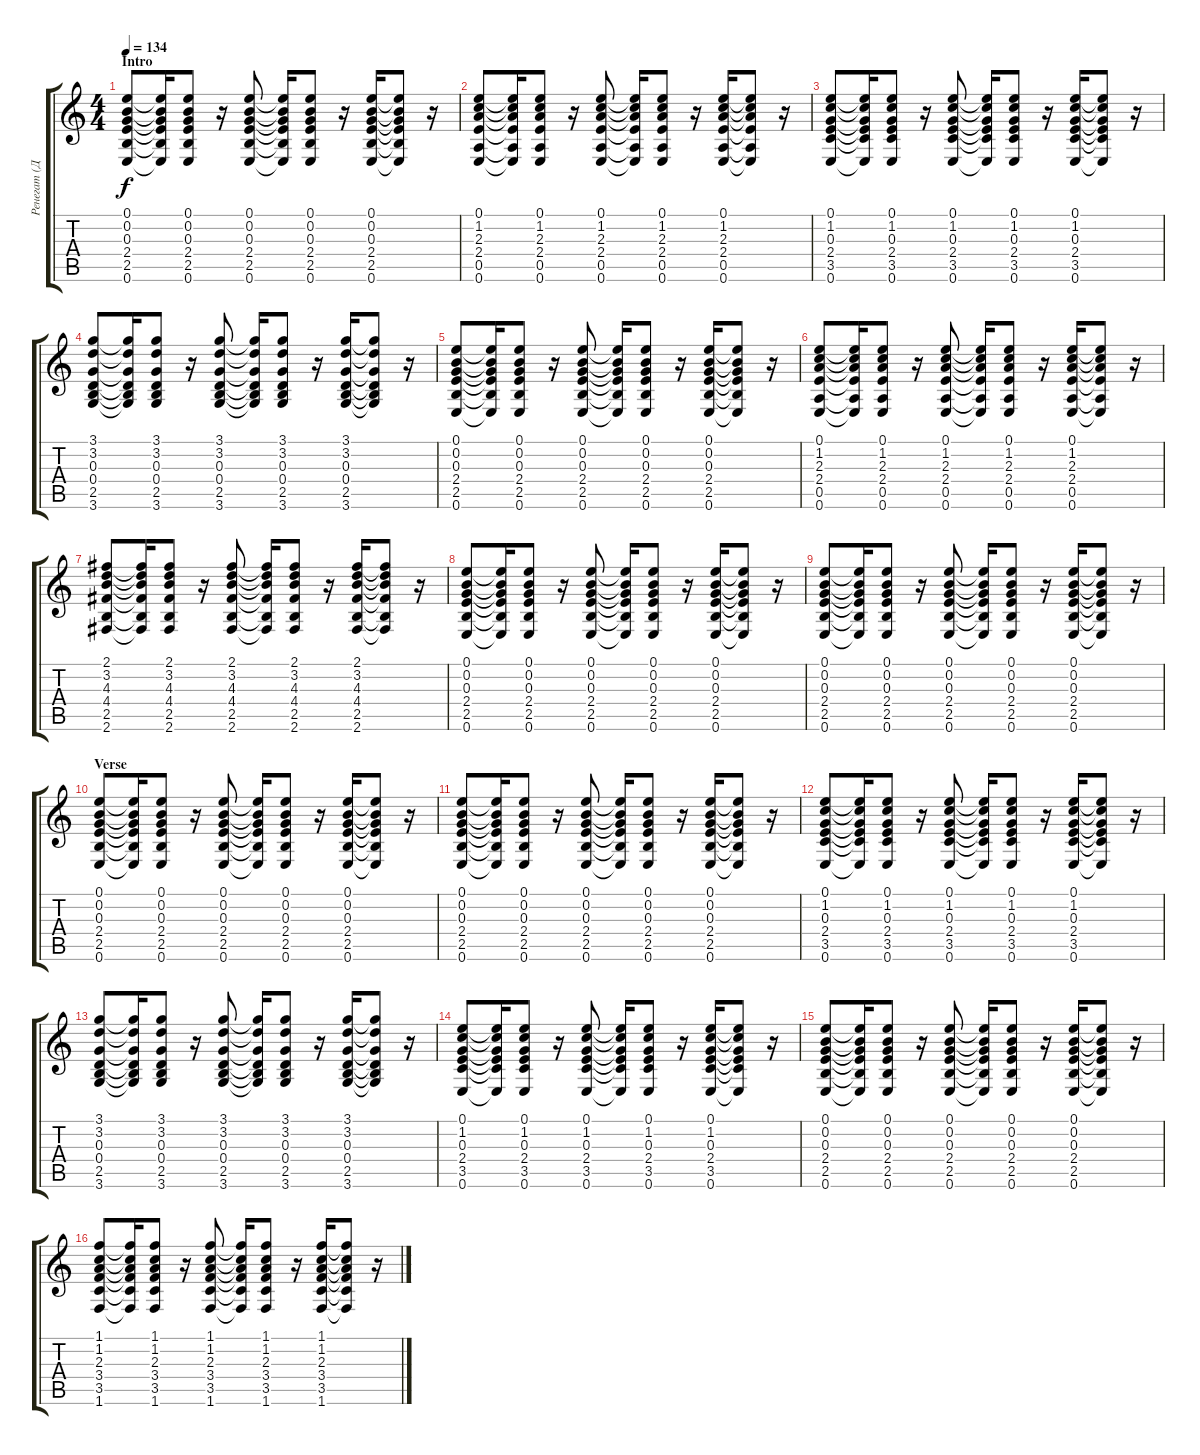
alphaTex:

\track ("Ренегат (Дублёр)" "Ренегат (Д") {instrument electricguitarmuted}
\staff {score tabs}
\tuning (E4 B3 G3 D3 A2 E2) {hide}
\ts (4 4)
\section ("" "Intro")
\tempo 134
\clef g2
\ks c
(0.1 0.2 0.3 2.4 2.5 0.6).8{dy f instrument electricguitarmuted} (0.1{t} 0.2{t} 0.3{t} 2.4{t} 2.5{t} 0.6{t}).16 (0.1 0.2 0.3 2.4 2.5 0.6).8 r.16 (0.1 0.2 0.3 2.4 2.5 0.6).8 (0.1{t} 0.2{t} 0.3{t} 2.4{t} 2.5{t} 0.6{t}).16 (0.1 0.2 0.3 2.4 2.5 0.6).8 r.16 (0.1 0.2 0.3 2.4 2.5 0.6).16 (0.1{t} 0.2{t} 0.3{t} 2.4{t} 2.5{t} 0.6{t}).8 r.16 |
(0.1 1.2 2.3 2.4 0.5 0.6).8 (0.1{t} 1.2{t} 2.3{t} 2.4{t} 0.5{t} 0.6{t}).16 (0.1 1.2 2.3 2.4 0.5 0.6).8 r.16 (0.1 1.2 2.3 2.4 0.5 0.6).8 (0.1{t} 1.2{t} 2.3{t} 2.4{t} 0.5{t} 0.6{t}).16 (0.1 1.2 2.3 2.4 0.5 0.6).8 r.16 (0.1 1.2 2.3 2.4 0.5 0.6).16 (0.1{t} 1.2{t} 2.3{t} 2.4{t} 0.5{t} 0.6{t}).8 r.16 |
(0.1 1.2 0.3 2.4 3.5 0.6).8 (0.1{t} 1.2{t} 0.3{t} 2.4{t} 3.5{t} 0.6{t}).16 (0.1 1.2 0.3 2.4 3.5 0.6).8 r.16 (0.1 1.2 0.3 2.4 3.5 0.6).8 (0.1{t} 1.2{t} 0.3{t} 2.4{t} 3.5{t} 0.6{t}).16 (0.1 1.2 0.3 2.4 3.5 0.6).8 r.16 (0.1 1.2 0.3 2.4 3.5 0.6).16 (0.1{t} 1.2{t} 0.3{t} 2.4{t} 3.5{t} 0.6{t}).8 r.16 |
(3.1 3.2 0.3 0.4 2.5 3.6).8 (3.1{t} 3.2{t} 0.3{t} 0.4{t} 2.5{t} 3.6{t}).16 (3.1 3.2 0.3 0.4 2.5 3.6).8 r.16 (3.1 3.2 0.3 0.4 2.5 3.6).8 (3.1{t} 3.2{t} 0.3{t} 0.4{t} 2.5{t} 3.6{t}).16 (3.1 3.2 0.3 0.4 2.5 3.6).8 r.16 (3.1 3.2 0.3 0.4 2.5 3.6).16 (3.1{t} 3.2{t} 0.3{t} 0.4{t} 2.5{t} 3.6{t}).8 r.16 |
(0.1 0.2 0.3 2.4 2.5 0.6).8 (0.1{t} 0.2{t} 0.3{t} 2.4{t} 2.5{t} 0.6{t}).16 (0.1 0.2 0.3 2.4 2.5 0.6).8 r.16 (0.1 0.2 0.3 2.4 2.5 0.6).8 (0.1{t} 0.2{t} 0.3{t} 2.4{t} 2.5{t} 0.6{t}).16 (0.1 0.2 0.3 2.4 2.5 0.6).8 r.16 (0.1 0.2 0.3 2.4 2.5 0.6).16 (0.1{t} 0.2{t} 0.3{t} 2.4{t} 2.5{t} 0.6{t}).8 r.16 |
(0.1 1.2 2.3 2.4 0.5 0.6).8 (0.1{t} 1.2{t} 2.3{t} 2.4{t} 0.5{t} 0.6{t}).16 (0.1 1.2 2.3 2.4 0.5 0.6).8 r.16 (0.1 1.2 2.3 2.4 0.5 0.6).8 (0.1{t} 1.2{t} 2.3{t} 2.4{t} 0.5{t} 0.6{t}).16 (0.1 1.2 2.3 2.4 0.5 0.6).8 r.16 (0.1 1.2 2.3 2.4 0.5 0.6).16 (0.1{t} 1.2{t} 2.3{t} 2.4{t} 0.5{t} 0.6{t}).8 r.16 |
(2.1 3.2 4.3 4.4 2.5 2.6).8 (2.1{t} 3.2{t} 4.3{t} 4.4{t} 2.5{t} 2.6{t}).16 (2.1 3.2 4.3 4.4 2.5 2.6).8 r.16 (2.1 3.2 4.3 4.4 2.5 2.6).8 (2.1{t} 3.2{t} 4.3{t} 4.4{t} 2.5{t} 2.6{t}).16 (2.1 3.2 4.3 4.4 2.5 2.6).8 r.16 (2.1 3.2 4.3 4.4 2.5 2.6).16 (2.1{t} 3.2{t} 4.3{t} 4.4{t} 2.5{t} 2.6{t}).8 r.16 |
(0.1 0.2 0.3 2.4 2.5 0.6).8 (0.1{t} 0.2{t} 0.3{t} 2.4{t} 2.5{t} 0.6{t}).16 (0.1 0.2 0.3 2.4 2.5 0.6).8 r.16 (0.1 0.2 0.3 2.4 2.5 0.6).8 (0.1{t} 0.2{t} 0.3{t} 2.4{t} 2.5{t} 0.6{t}).16 (0.1 0.2 0.3 2.4 2.5 0.6).8 r.16 (0.1 0.2 0.3 2.4 2.5 0.6).16 (0.1{t} 0.2{t} 0.3{t} 2.4{t} 2.5{t} 0.6{t}).8 r.16 |
(0.1 0.2 0.3 2.4 2.5 0.6).8 (0.1{t} 0.2{t} 0.3{t} 2.4{t} 2.5{t} 0.6{t}).16 (0.1 0.2 0.3 2.4 2.5 0.6).8 r.16 (0.1 0.2 0.3 2.4 2.5 0.6).8 (0.1{t} 0.2{t} 0.3{t} 2.4{t} 2.5{t} 0.6{t}).16 (0.1 0.2 0.3 2.4 2.5 0.6).8 r.16 (0.1 0.2 0.3 2.4 2.5 0.6).16 (0.1{t} 0.2{t} 0.3{t} 2.4{t} 2.5{t} 0.6{t}).8 r.16 |
\section ("" "Verse")
(0.1 0.2 0.3 2.4 2.5 0.6).8 (0.1{t} 0.2{t} 0.3{t} 2.4{t} 2.5{t} 0.6{t}).16 (0.1 0.2 0.3 2.4 2.5 0.6).8 r.16 (0.1 0.2 0.3 2.4 2.5 0.6).8 (0.1{t} 0.2{t} 0.3{t} 2.4{t} 2.5{t} 0.6{t}).16 (0.1 0.2 0.3 2.4 2.5 0.6).8 r.16 (0.1 0.2 0.3 2.4 2.5 0.6).16 (0.1{t} 0.2{t} 0.3{t} 2.4{t} 2.5{t} 0.6{t}).8 r.16 |
(0.1 0.2 0.3 2.4 2.5 0.6).8 (0.1{t} 0.2{t} 0.3{t} 2.4{t} 2.5{t} 0.6{t}).16 (0.1 0.2 0.3 2.4 2.5 0.6).8 r.16 (0.1 0.2 0.3 2.4 2.5 0.6).8 (0.1{t} 0.2{t} 0.3{t} 2.4{t} 2.5{t} 0.6{t}).16 (0.1 0.2 0.3 2.4 2.5 0.6).8 r.16 (0.1 0.2 0.3 2.4 2.5 0.6).16 (0.1{t} 0.2{t} 0.3{t} 2.4{t} 2.5{t} 0.6{t}).8 r.16 |
(0.1 1.2 0.3 2.4 3.5 0.6).8 (0.1{t} 1.2{t} 0.3{t} 2.4{t} 3.5{t} 0.6{t}).16 (0.1 1.2 0.3 2.4 3.5 0.6).8 r.16 (0.1 1.2 0.3 2.4 3.5 0.6).8 (0.1{t} 1.2{t} 0.3{t} 2.4{t} 3.5{t} 0.6{t}).16 (0.1 1.2 0.3 2.4 3.5 0.6).8 r.16 (0.1 1.2 0.3 2.4 3.5 0.6).16 (0.1{t} 1.2{t} 0.3{t} 2.4{t} 3.5{t} 0.6{t}).8 r.16 |
(3.1 3.2 0.3 0.4 2.5 3.6).8 (3.1{t} 3.2{t} 0.3{t} 0.4{t} 2.5{t} 3.6{t}).16 (3.1 3.2 0.3 0.4 2.5 3.6).8 r.16 (3.1 3.2 0.3 0.4 2.5 3.6).8 (3.1{t} 3.2{t} 0.3{t} 0.4{t} 2.5{t} 3.6{t}).16 (3.1 3.2 0.3 0.4 2.5 3.6).8 r.16 (3.1 3.2 0.3 0.4 2.5 3.6).16 (3.1{t} 3.2{t} 0.3{t} 0.4{t} 2.5{t} 3.6{t}).8 r.16 |
(0.1 1.2 0.3 2.4 3.5 0.6).8 (0.1{t} 1.2{t} 0.3{t} 2.4{t} 3.5{t} 0.6{t}).16 (0.1 1.2 0.3 2.4 3.5 0.6).8 r.16 (0.1 1.2 0.3 2.4 3.5 0.6).8 (0.1{t} 1.2{t} 0.3{t} 2.4{t} 3.5{t} 0.6{t}).16 (0.1 1.2 0.3 2.4 3.5 0.6).8 r.16 (0.1 1.2 0.3 2.4 3.5 0.6).16 (0.1{t} 1.2{t} 0.3{t} 2.4{t} 3.5{t} 0.6{t}).8 r.16 |
(0.1 0.2 0.3 2.4 2.5 0.6).8 (0.1{t} 0.2{t} 0.3{t} 2.4{t} 2.5{t} 0.6{t}).16 (0.1 0.2 0.3 2.4 2.5 0.6).8 r.16 (0.1 0.2 0.3 2.4 2.5 0.6).8 (0.1{t} 0.2{t} 0.3{t} 2.4{t} 2.5{t} 0.6{t}).16 (0.1 0.2 0.3 2.4 2.5 0.6).8 r.16 (0.1 0.2 0.3 2.4 2.5 0.6).16 (0.1{t} 0.2{t} 0.3{t} 2.4{t} 2.5{t} 0.6{t}).8 r.16 |
(1.1 1.2 2.3 3.4 3.5 1.6).8 (1.1{t} 1.2{t} 2.3{t} 3.4{t} 3.5{t} 1.6{t}).16 (1.1 1.2 2.3 3.4 3.5 1.6).8 r.16 (1.1 1.2 2.3 3.4 3.5 1.6).8 (1.1{t} 1.2{t} 2.3{t} 3.4{t} 3.5{t} 1.6{t}).16 (1.1 1.2 2.3 3.4 3.5 1.6).8 r.16 (1.1 1.2 2.3 3.4 3.5 1.6).16 (1.1{t} 1.2{t} 2.3{t} 3.4{t} 3.5{t} 1.6{t}).8 r.16
